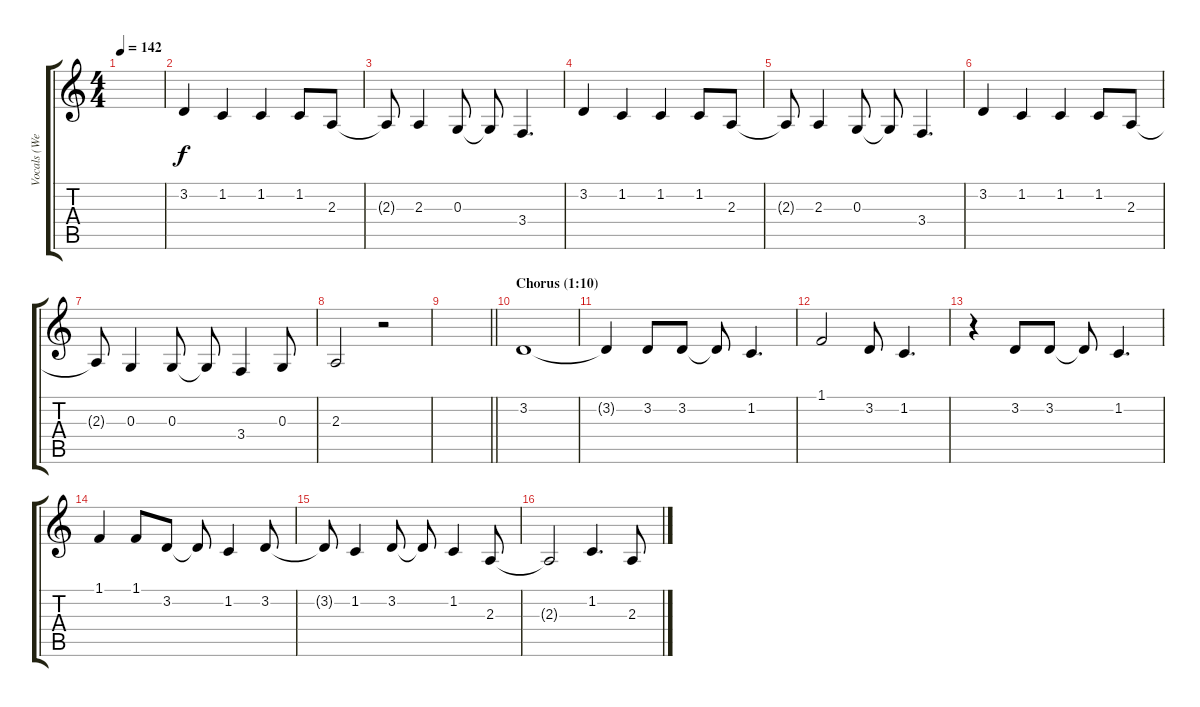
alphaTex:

\track ("Vocals (Weiland)" "Vocals (We") {instrument clarinet}
\staff {score tabs}
\tuning (E4 B3 G3 D3 A2 E2) {hide}
\ts (4 4)
\tempo 142
\clef g2
\ks c
|
3.2.4 1.2.4 1.2.4 1.2.8 2.3.8 |
2.3{t}.8 2.3.4 0.3.8 0.3{t}.8 3.4.4{d} |
3.2.4 1.2.4 1.2.4 1.2.8 2.3.8 |
2.3{t}.8 2.3.4 0.3.8 0.3{t}.8 3.4.4{d} |
3.2.4 1.2.4 1.2.4 1.2.8 2.3.8 |
2.3{t}.8 0.3.4 0.3.8 0.3{t}.8 3.4.4 0.3.8 |
2.3.2 r.2 |
\barLineRight lightlight
|
\section ("" "Chorus (1:10)")
3.2.1 |
3.2{t}.4 3.2.8 3.2.8 3.2{t}.8 1.2.4{d} |
1.1.2 3.2.8 1.2.4{d} |
r.4 3.2.8 3.2.8 3.2{t}.8 1.2.4{d} |
1.1.4 1.1.8 3.2.8 3.2{t}.8 1.2.4 3.2.8 |
3.2{t}.8 1.2.4 3.2.8 3.2{t}.8 1.2.4 2.3.8 |
2.3{t}.2 1.2.4{d} 2.3.8
